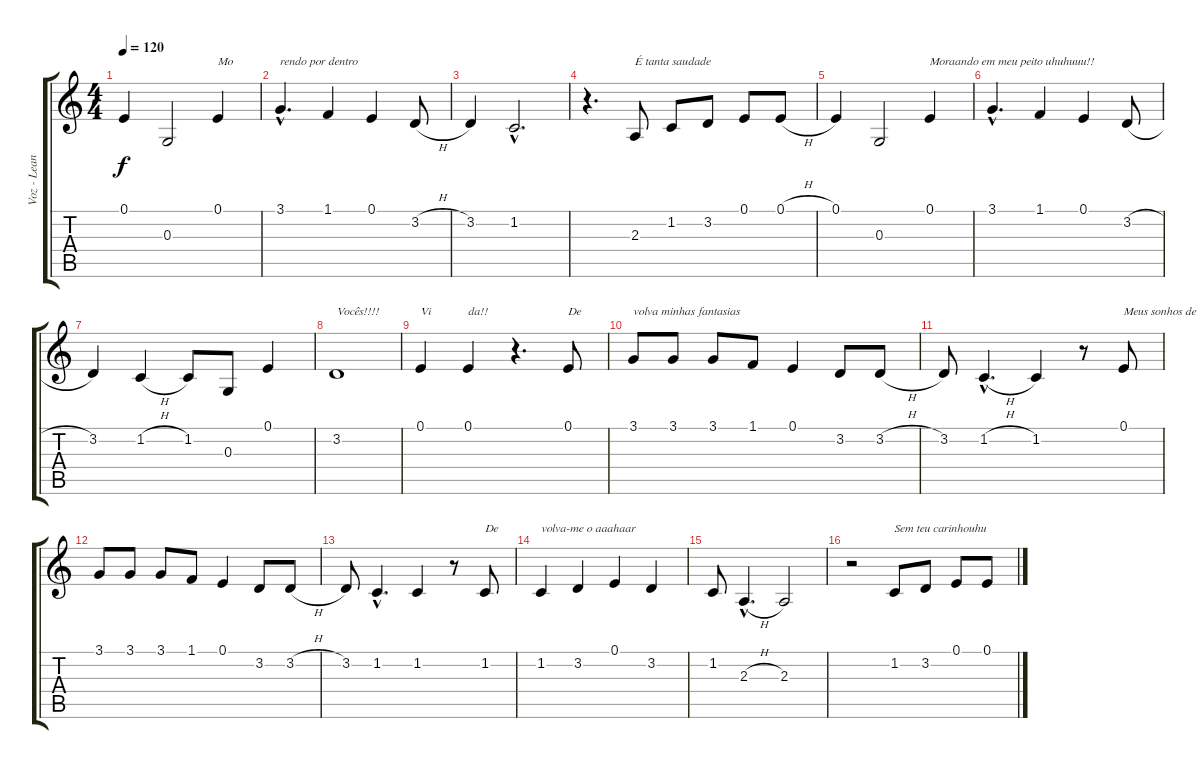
\track ("Voz - Leandro" "Voz - Lean") {instrument altosax}
\staff {score tabs}
\tuning (E4 B3 G3 D3 A2 E2) {hide}
\ts (4 4)
\tempo 120
\clef g2
\ks c
0.1.4{dy f} 0.3.2 0.1.4{txt "Mo"} |
3.1{hac}.4{d txt "rendo por dentro"} 1.1.4 0.1.4 3.2{h}.8 |
3.2.4 1.2{hac}.2{d} |
r.4{d} 2.3.8{txt "É tanta saudade"} 1.2.8 3.2.8 0.1.8 0.1{h}.8 |
0.1.4 0.3.2 0.1.4{txt "Moraando em meu peito uhuhuuu!!"} |
3.1{hac}.4{d} 1.1.4 0.1.4 3.2{h}.8 |
3.2.4 1.2{h}.4 1.2.8 0.3.8 0.1.4 |
3.2.1{txt "Vocês!!!!"} |
0.1.4{txt "Vi"} 0.1.4{txt "da!!"} r.4{d} 0.1.8{txt "De"} |
3.1.8{txt "volva minhas fantasias"} 3.1.8 3.1.8 1.1.8 0.1.4 3.2.8 3.2{h}.8 |
3.2.8 1.2{h hac}.4{d} 1.2.4 r.8 0.1.8{txt "Meus sonhos de viver a vida"} |
3.1.8 3.1.8 3.1.8 1.1.8 0.1.4 3.2.8 3.2{h}.8 |
3.2.8 1.2{hac}.4{d} 1.2.4 r.8 1.2.8{txt "De"} |
1.2.4{txt "volva-me o aaahaar"} 3.2.4 0.1.4 3.2.4 |
1.2.8 2.3{h hac}.4{d} 2.3.2 |
r.2 1.2.8{txt "Sem teu carinhouhu"} 3.2.8 0.1.8 0.1{h}.8
